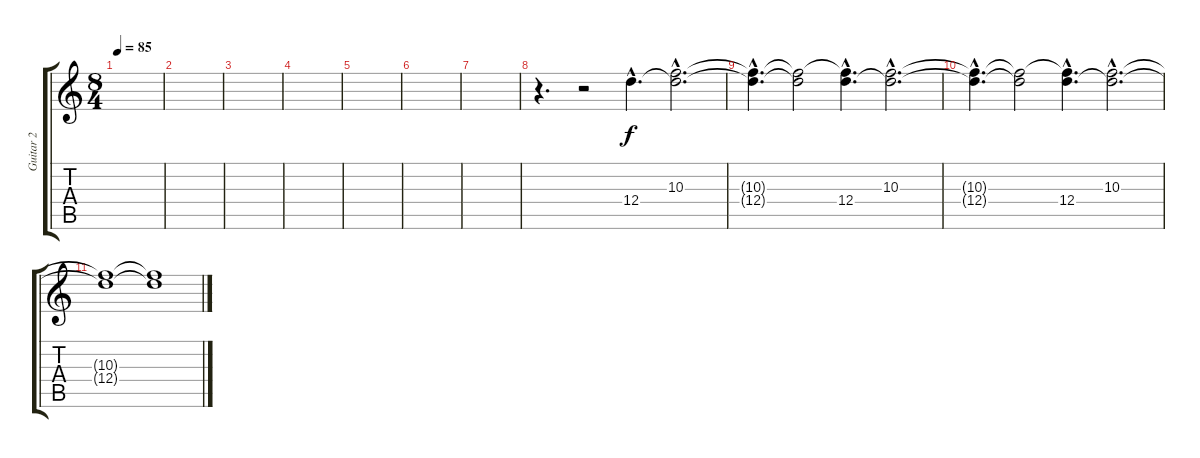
\track ("Guitar 2" "Guitar 2") {instrument distortionguitar}
\staff {score tabs}
\tuning (E4 B3 G3 D3 A2 D2) {hide}
\ts (8 4)
\tempo 85
\clef g2
\ks c
|
|
|
|
|
|
|
r.4{d} r.2 12.4{hac}.4{d} (10.3{hac} 12.4{hac t}).2{d} |
(10.3{hac t} 12.4{hac t}).4{d} (10.3{t} 12.4{t}).2 (10.3{hac t} 12.4{hac}).4{d} (10.3{hac} 12.4{hac t}).2{d} |
(10.3{hac t} 12.4{hac t}).4{d} (10.3{t} 12.4{t}).2 (10.3{hac t} 12.4{hac}).4{d} (10.3{hac} 12.4{hac t}).2{d} |
(10.3{t} 12.4{t}).1 (10.3{t} 12.4{t}).1
